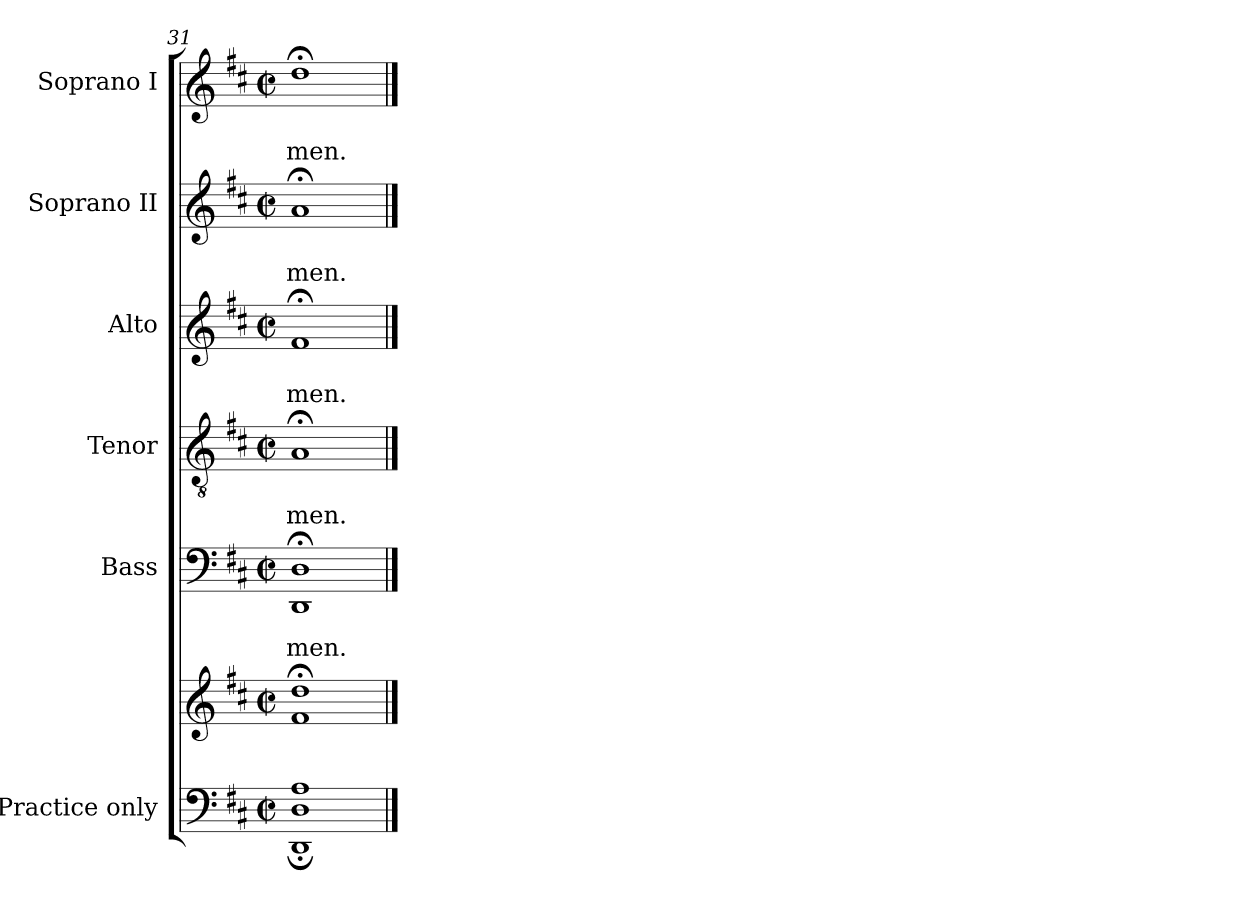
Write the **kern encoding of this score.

**kern	**kern	**kern	**text	**text	**kern	**text	**text	**kern	**text	**text	**kern	**text	**text	**kern	**text	**text
*part6	*part6	*part5	*part5	*part5	*part4	*part4	*part4	*part3	*part3	*part3	*part2	*part2	*part2	*part1	*part1	*part1
*staff7	*staff6	*staff5	*staff5	*staff5	*staff4	*staff4	*staff4	*staff3	*staff3	*staff3	*staff2	*staff2	*staff2	*staff1	*staff1	*staff1
*I"Practice only	*	*I"Bass	*	*	*I"Tenor	*	*	*I"Alto	*	*	*I"Soprano II	*	*	*I"Soprano I	*	*
*	*	*I'B	*	*	*I'T	*	*	*I'A	*	*	*I'S II	*	*	*I'S I	*	*
*clefF4	*clefG2	*clefF4	*	*	*clefGv2	*	*	*clefG2	*	*	*clefG2	*	*	*clefG2	*	*
*k[f#c#]	*k[f#c#]	*k[f#c#]	*	*	*k[f#c#]	*	*	*k[f#c#]	*	*	*k[f#c#]	*	*	*k[f#c#]	*	*
*D:	*D:	*D:	*	*	*D:	*	*	*D:	*	*	*D:	*	*	*D:	*	*
*M2/2	*M2/2	*M2/2	*	*	*M2/2	*	*	*M2/2	*	*	*M2/2	*	*	*M2/2	*	*
*met(c|)	*met(c|)	*met(c|)	*	*	*met(c|)	*	*	*met(c|)	*	*	*met(c|)	*	*	*met(c|)	*	*
=31	=31	=31	=31	=31	=31	=31	=31	=31	=31	=31	=31	=31	=31	=31	=31	=31
*^	*^	*	*	*	*	*	*	*	*	*	*	*	*	*	*	*
!	!	!	!	!	!	!LO:LY:b	!	!	!LO:LY:b	!	!	!LO:LY:b	!	!	!LO:LY:b	!	!	!LO:LY:b
1ryy	1DD; 1D; 1A;	1f#;< 1dd;<	1ryy	1DD;< 1D;<	.	men.	1A;<	.	men.	1f#;<	.	men.	1a;<	.	men.	1dd;<	.	men.
*v	*v	*	*	*	*	*	*	*	*	*	*	*	*	*	*	*	*	*
*	*v	*v	*	*	*	*	*	*	*	*	*	*	*	*	*	*	*
==	==	==	==	==	==	==	==	==	==	==	==	==	==	==	==	==
*-	*-	*-	*-	*-	*-	*-	*-	*-	*-	*-	*-	*-	*-	*-	*-	*-
